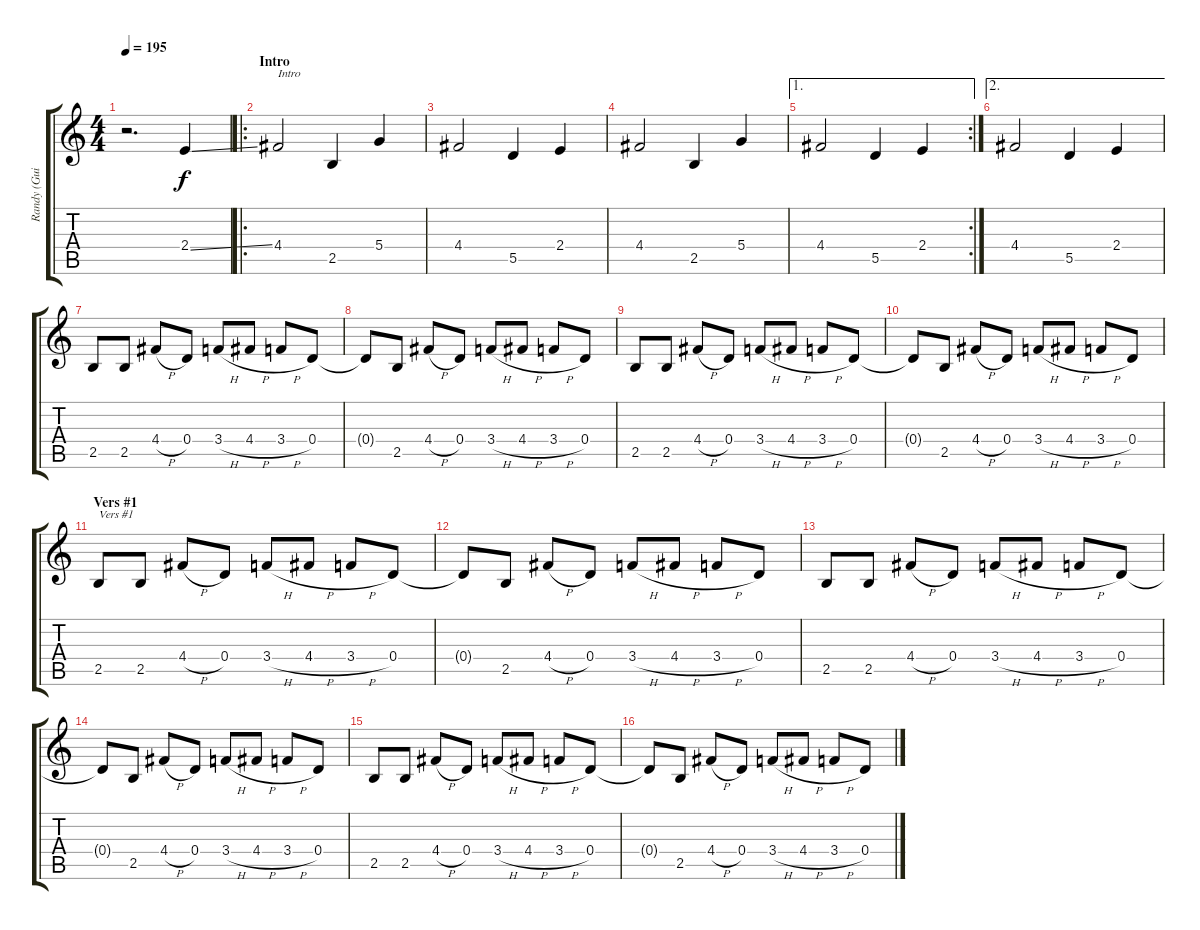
\track ("Randy (Guitar)" "Randy (Gui") {instrument distortionguitar}
\staff {score tabs}
\tuning (E4 B3 G3 D3 A2 D2) {hide}
\ts (4 4)
\tempo 195
\clef g2
\ks c
r.2{d dy f instrument distortionguitar} 2.4{ss}.4 |
\ro
\section ("" "Intro")
4.4.2{txt "Intro"} 2.5.4 5.4.4 |
4.4.2 5.5.4 2.4.4 |
4.4.2 2.5.4 5.4.4 |
\ae 1
\rc 2
4.4.2 5.5.4 2.4.4 |
\ae 2
4.4.2 5.5.4 2.4.4 |
2.5.8 2.5.8 4.4{h}.8 0.4.8 3.4{h}.8 4.4{h}.8 3.4{h}.8 0.4.8 |
0.4{t}.8 2.5.8 4.4{h}.8 0.4.8 3.4{h}.8 4.4{h}.8 3.4{h}.8 0.4.8 |
2.5.8 2.5.8 4.4{h}.8 0.4.8 3.4{h}.8 4.4{h}.8 3.4{h}.8 0.4.8 |
0.4{t}.8 2.5.8 4.4{h}.8 0.4.8 3.4{h}.8 4.4{h}.8 3.4{h}.8 0.4.8 |
\section ("" "Vers #1")
2.5.8{txt "Vers #1"} 2.5.8 4.4{h}.8 0.4.8 3.4{h}.8 4.4{h}.8 3.4{h}.8 0.4.8 |
0.4{t}.8 2.5.8 4.4{h}.8 0.4.8 3.4{h}.8 4.4{h}.8 3.4{h}.8 0.4.8 |
2.5.8 2.5.8 4.4{h}.8 0.4.8 3.4{h}.8 4.4{h}.8 3.4{h}.8 0.4.8 |
0.4{t}.8 2.5.8 4.4{h}.8 0.4.8 3.4{h}.8 4.4{h}.8 3.4{h}.8 0.4.8 |
2.5.8 2.5.8 4.4{h}.8 0.4.8 3.4{h}.8 4.4{h}.8 3.4{h}.8 0.4.8 |
0.4{t}.8 2.5.8 4.4{h}.8 0.4.8 3.4{h}.8 4.4{h}.8 3.4{h}.8 0.4.8
